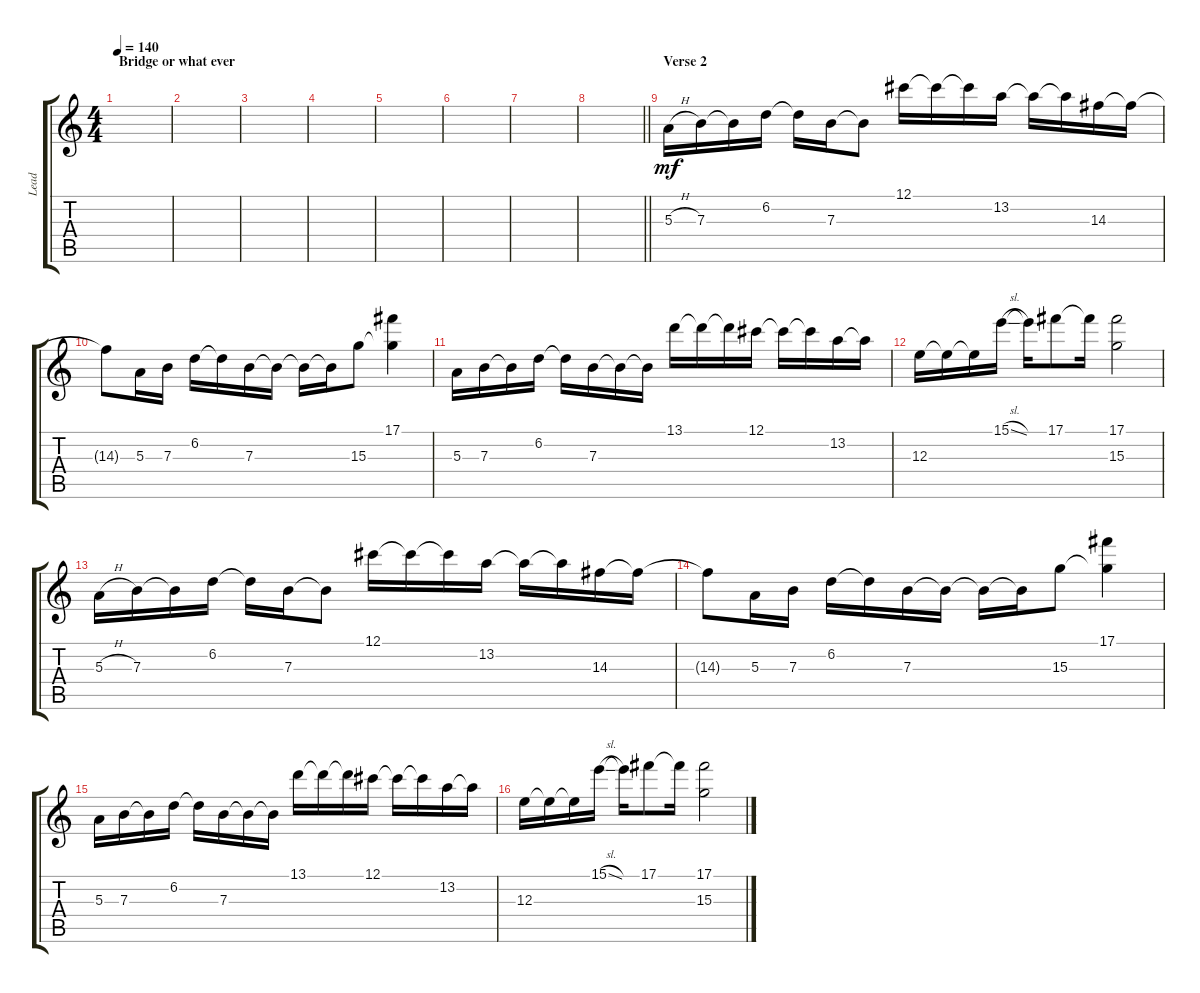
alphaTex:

\track ("Lead" "Lead") {instrument distortionguitar}
\staff {score tabs}
\tuning (Db4 Ab3 E3 B2 Gb2 B1) {hide}
\ts (4 4)
\section ("" "Bridge or what ever")
\tempo 140
\clef g2
\ks c
|
|
|
|
|
|
|
\barLineRight lightlight
|
\section ("" "Verse 2")
5.3{h}.16{dy mf} 7.3.16 7.3{t}.16 6.2.16 6.2{t}.16 7.3.16 7.3{t}.8 12.1.16 12.1{t}.16 12.1{t}.16 13.2.16 13.2{t}.16 13.2{t}.16 14.3.16 14.3{t}.16 |
14.3{t}.8 5.3.16 7.3.16 6.2.16 6.2{t}.16 7.3.16 7.3{t}.16 7.3{t}.16 7.3{t}.16 15.3.8 (17.1 15.3{t}).4 |
5.3.16 7.3.16 7.3{t}.16 6.2.16 6.2{t}.16 7.3.16 7.3{t}.16 7.3{t}.16 13.1.16 13.1{t}.16 13.1{t}.16 12.1.16 12.1{t}.16 12.1{t}.16 13.2.16 13.2{t}.16 |
12.3.16 12.3{t}.16 12.3{t}.16 15.1{sl}.16 15.1{t}.16 17.1.8 17.1{t}.16 (17.1 15.3).2 |
5.3{h}.16 7.3.16 7.3{t}.16 6.2.16 6.2{t}.16 7.3.16 7.3{t}.8 12.1.16 12.1{t}.16 12.1{t}.16 13.2.16 13.2{t}.16 13.2{t}.16 14.3.16 14.3{t}.16 |
14.3{t}.8 5.3.16 7.3.16 6.2.16 6.2{t}.16 7.3.16 7.3{t}.16 7.3{t}.16 7.3{t}.16 15.3.8 (17.1 15.3{t}).4 |
5.3.16 7.3.16 7.3{t}.16 6.2.16 6.2{t}.16 7.3.16 7.3{t}.16 7.3{t}.16 13.1.16 13.1{t}.16 13.1{t}.16 12.1.16 12.1{t}.16 12.1{t}.16 13.2.16 13.2{t}.16 |
12.3.16 12.3{t}.16 12.3{t}.16 15.1{sl}.16 15.1{t}.16 17.1.8 17.1{t}.16 (17.1 15.3).2
